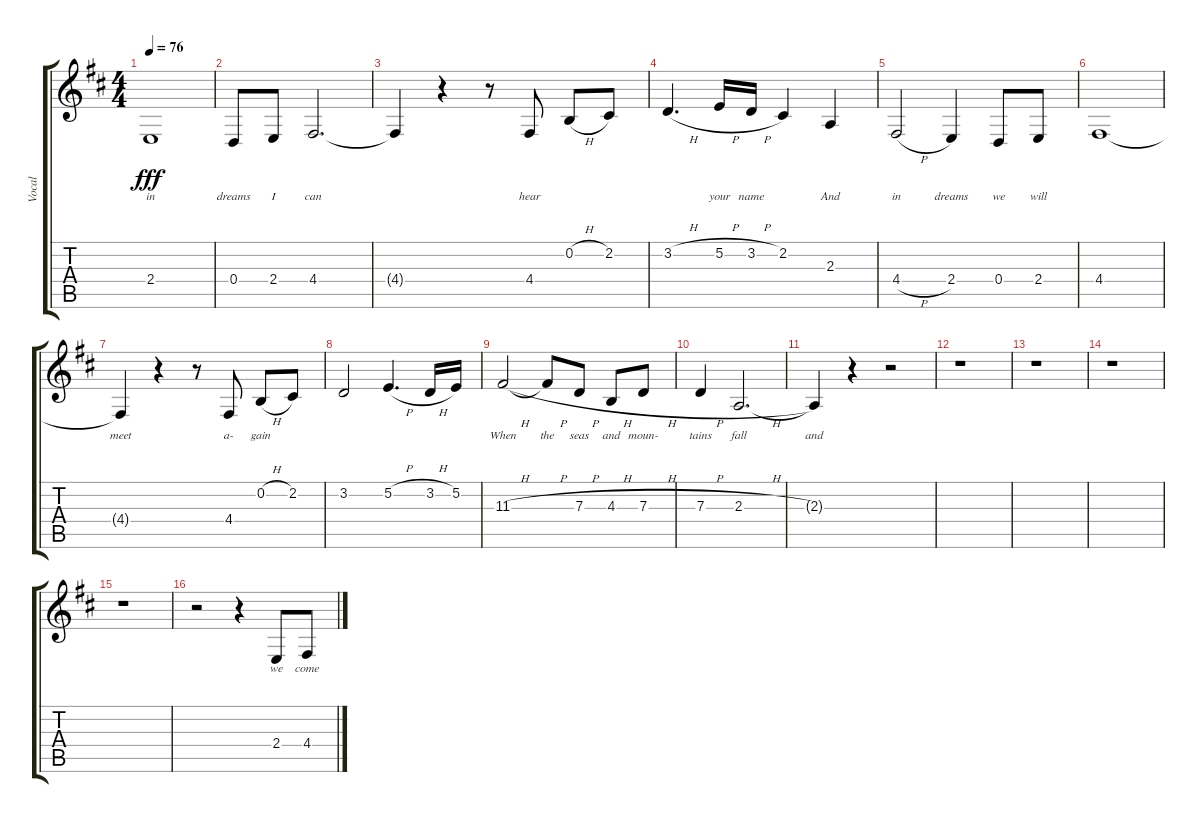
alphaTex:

\track ("Vocal" "Vocal") {instrument piccolo}
\staff {score tabs}
\tuning (E4 B3 G3 D3 A2 E2) {hide}
\ts (4 4)
\tempo 76
\clef g2
\ks d
2.4.1{lyrics (0 "in") lyrics (1 "") lyrics (2 "") lyrics (3 "") lyrics (4 "") dy fff} |
0.4.8{lyrics (0 "dreams") lyrics (1 "") lyrics (2 "") lyrics (3 "") lyrics (4 "")} 2.4.8{lyrics (0 "I") lyrics (1 "") lyrics (2 "") lyrics (3 "") lyrics (4 "")} 4.4.2{d lyrics (0 "can") lyrics (1 "") lyrics (2 "") lyrics (3 "") lyrics (4 "")} |
4.4{t}.4{lyrics (0 "") lyrics (1 "") lyrics (2 "") lyrics (3 "") lyrics (4 "")} r.4 r.8 4.4.8{lyrics (0 "hear") lyrics (1 "") lyrics (2 "") lyrics (3 "") lyrics (4 "")} 0.2{h}.8{lyrics (0 "") lyrics (1 "") lyrics (2 "") lyrics (3 "") lyrics (4 "")} 2.2.8{lyrics (0 "") lyrics (1 "") lyrics (2 "") lyrics (3 "") lyrics (4 "")} |
3.2{h}.4{d lyrics (0 "") lyrics (1 "") lyrics (2 "") lyrics (3 "") lyrics (4 "")} 5.2{h}.16{lyrics (0 "your") lyrics (1 "") lyrics (2 "") lyrics (3 "") lyrics (4 "")} 3.2{h}.16{lyrics (0 "name") lyrics (1 "") lyrics (2 "") lyrics (3 "") lyrics (4 "")} 2.2.4{lyrics (0 "") lyrics (1 "") lyrics (2 "") lyrics (3 "") lyrics (4 "")} 2.3.4{lyrics (0 "And") lyrics (1 "") lyrics (2 "") lyrics (3 "") lyrics (4 "")} |
4.4{h}.2{lyrics (0 "in") lyrics (1 "") lyrics (2 "") lyrics (3 "") lyrics (4 "")} 2.4.4{lyrics (0 "dreams") lyrics (1 "") lyrics (2 "") lyrics (3 "") lyrics (4 "")} 0.4.8{lyrics (0 "we") lyrics (1 "") lyrics (2 "") lyrics (3 "") lyrics (4 "")} 2.4.8{lyrics (0 "will") lyrics (1 "") lyrics (2 "") lyrics (3 "") lyrics (4 "")} |
4.4.1{lyrics (0 "") lyrics (1 "") lyrics (2 "") lyrics (3 "") lyrics (4 "")} |
4.4{t}.4{lyrics (0 "meet") lyrics (1 "") lyrics (2 "") lyrics (3 "") lyrics (4 "")} r.4 r.8 4.4.8{lyrics (0 "a-") lyrics (1 "") lyrics (2 "") lyrics (3 "") lyrics (4 "")} 0.2{h}.8{lyrics (0 "gain") lyrics (1 "") lyrics (2 "") lyrics (3 "") lyrics (4 "")} 2.2.8{lyrics (0 "") lyrics (1 "") lyrics (2 "") lyrics (3 "") lyrics (4 "")} |
3.2.2{lyrics (0 "") lyrics (1 "") lyrics (2 "") lyrics (3 "") lyrics (4 "")} 5.2{h}.4{d lyrics (0 "") lyrics (1 "") lyrics (2 "") lyrics (3 "") lyrics (4 "")} 3.2{h}.16{lyrics (0 "") lyrics (1 "") lyrics (2 "") lyrics (3 "") lyrics (4 "")} 5.2.16{lyrics (0 "") lyrics (1 "") lyrics (2 "") lyrics (3 "") lyrics (4 "")} |
11.3{h}.2{lyrics (0 "When") lyrics (1 "") lyrics (2 "") lyrics (3 "") lyrics (4 "")} 11.3{h t}.8{lyrics (0 "the") lyrics (1 "") lyrics (2 "") lyrics (3 "") lyrics (4 "")} 7.3{h}.8{lyrics (0 "seas") lyrics (1 "") lyrics (2 "") lyrics (3 "") lyrics (4 "")} 4.3{h}.8{lyrics (0 "and") lyrics (1 "") lyrics (2 "") lyrics (3 "") lyrics (4 "")} 7.3{h}.8{lyrics (0 "moun-") lyrics (1 "") lyrics (2 "") lyrics (3 "") lyrics (4 "")} |
7.3{h}.4{lyrics (0 "tains") lyrics (1 "") lyrics (2 "") lyrics (3 "") lyrics (4 "")} 2.3{h}.2{d lyrics (0 "fall") lyrics (1 "") lyrics (2 "") lyrics (3 "") lyrics (4 "")} |
2.3{t}.4{lyrics (0 "and") lyrics (1 "") lyrics (2 "") lyrics (3 "") lyrics (4 "")} r.4 r.2 |
r.1 |
r.1 |
r.1 |
r.1 |
r.2 r.4 2.4.8{lyrics (0 "we") lyrics (1 "") lyrics (2 "") lyrics (3 "") lyrics (4 "")} 4.4.8{lyrics (0 "come") lyrics (1 "") lyrics (2 "") lyrics (3 "") lyrics (4 "")}
